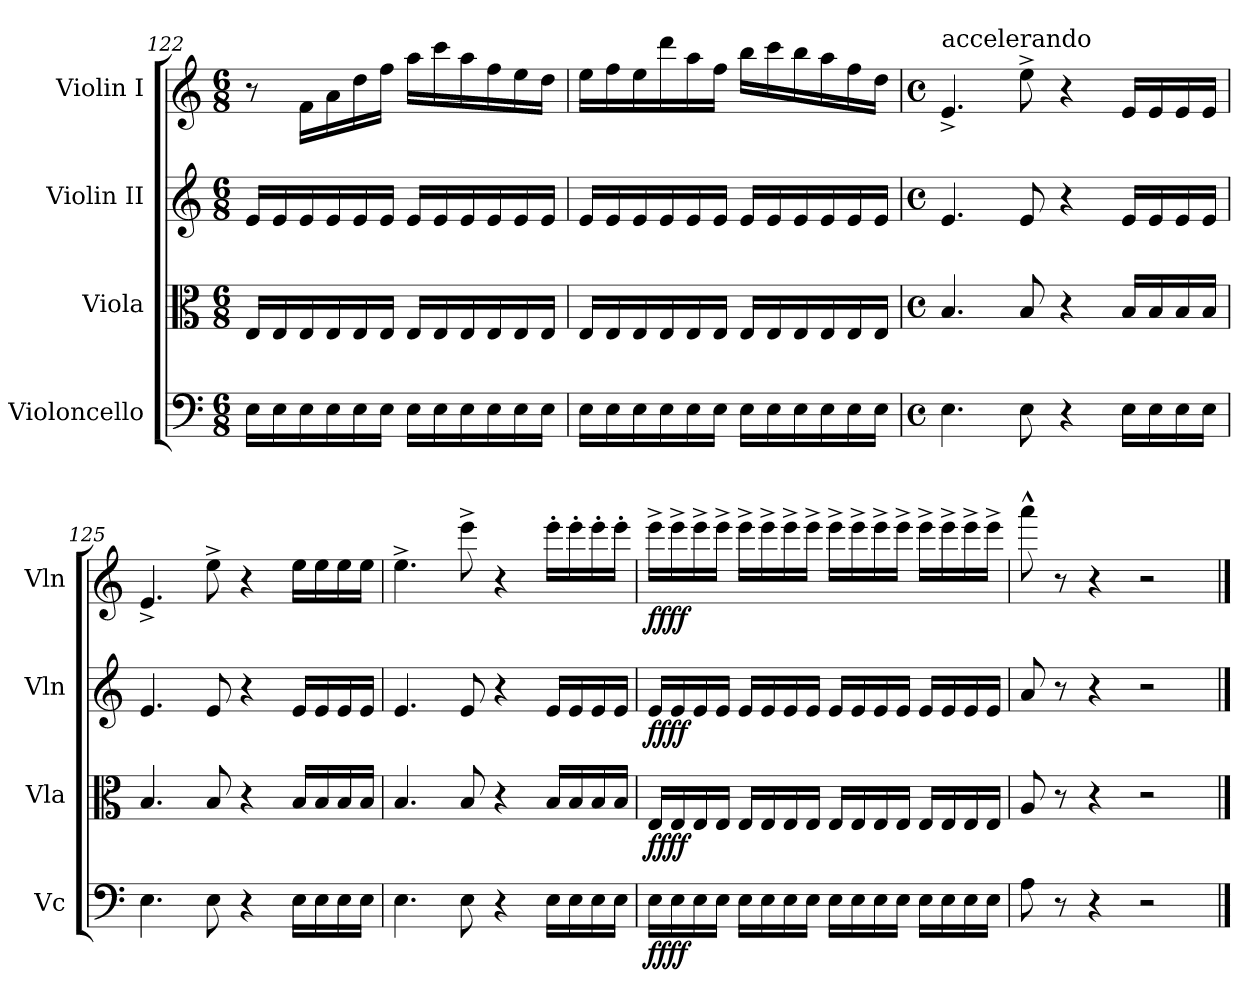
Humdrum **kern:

**kern	**dynam	**kern	**dynam	**kern	**dynam	**kern	**dynam
*part4	*part4	*part3	*part3	*part2	*part2	*part1	*part1
*staff4	*staff4	*staff3	*staff3	*staff2	*staff2	*staff1	*staff1
*I"Violoncello	*	*I"Viola	*	*I"Violin II	*	*I"Violin I	*
*I'Vc	*	*I'Vla	*	*I'Vln	*	*I'Vln	*
!!LO:LB:g=z
*clefF4	*	*clefC3	*	*clefG2	*	*clefG2	*
*k[]	*	*k[]	*	*k[]	*	*k[]	*
*M6/8	*	*M6/8	*	*M6/8	*	*M6/8	*
=122	=122	=122	=122	=122	=122	=122	=122
16E\LL	.	16E/LL	.	16e/LL	.	8r	.
16E\	.	16E/	.	16e/	.	.	.
16E\	.	16E/	.	16e/	.	16f\LL	.
16E\	.	16E/	.	16e/	.	16a\	.
16E\	.	16E/	.	16e/	.	16dd\	.
16E\JJ	.	16E/JJ	.	16e/JJ	.	16ff\JJ	.
16E\LL	.	16E/LL	.	16e/LL	.	16aa\LL	.
16E\	.	16E/	.	16e/	.	16ccc\	.
16E\	.	16E/	.	16e/	.	16aa\	.
16E\	.	16E/	.	16e/	.	16ff\	.
16E\	.	16E/	.	16e/	.	16ee\	.
16E\JJ	.	16E/JJ	.	16e/JJ	.	16dd\JJ	.
=123	=123	=123	=123	=123	=123	=123	=123
16E\LL	.	16E/LL	.	16e/LL	.	16ee\LL	.
16E\	.	16E/	.	16e/	.	16ff\	.
16E\	.	16E/	.	16e/	.	16ee\	.
16E\	.	16E/	.	16e/	.	16ddd\	.
16E\	.	16E/	.	16e/	.	16aa\	.
16E\JJ	.	16E/JJ	.	16e/JJ	.	16ff\JJ	.
16E\LL	.	16E/LL	.	16e/LL	.	16bb\LL	.
16E\	.	16E/	.	16e/	.	16ccc\	.
16E\	.	16E/	.	16e/	.	16bb\	.
16E\	.	16E/	.	16e/	.	16aa\	.
16E\	.	16E/	.	16e/	.	16ff\	.
16E\JJ	.	16E/JJ	.	16e/JJ	.	16dd\JJ	.
=124	=124	=124	=124	=124	=124	=124	=124
*M4/4	*	*M4/4	*	*M4/4	*	*M4/4	*
*met(c)	*	*met(c)	*	*met(c)	*	*met(c)	*
*	*	*	*	*	*	*MM140	*
!	!	!	!	!	!	!LO:TX:a:t=accelerando	!
4.E\	.	4.B/	.	4.e/	.	4.e^/	.
8E\	.	8B/	.	8e/	.	8ee^\	.
4r	.	4r	.	4r	.	4r	.
16E\LL	.	16B/LL	.	16e/LL	.	16e/LL	.
16E\	.	16B/	.	16e/	.	16e/	.
16E\	.	16B/	.	16e/	.	16e/	.
16E\JJ	.	16B/JJ	.	16e/JJ	.	16e/JJ	.
=125	=125	=125	=125	=125	=125	=125	=125
4.E\	.	4.B/	.	4.e/	.	4.e^/	.
8E\	.	8B/	.	8e/	.	8ee^\	.
4r	.	4r	.	4r	.	4r	.
16E\LL	.	16B/LL	.	16e/LL	.	16ee\LL	.
16E\	.	16B/	.	16e/	.	16ee\	.
16E\	.	16B/	.	16e/	.	16ee\	.
16E\JJ	.	16B/JJ	.	16e/JJ	.	16ee\JJ	.
=126	=126	=126	=126	=126	=126	=126	=126
4.E\	.	4.B/	.	4.e/	.	4.ee^\	.
8E\	.	8B/	.	8e/	.	8eee^\	.
4r	.	4r	.	4r	.	4r	.
16E\LL	.	16B/LL	.	16e/LL	.	16eee'\LL	.
16E\	.	16B/	.	16e/	.	16eee'\	.
16E\	.	16B/	.	16e/	.	16eee'\	.
16E\JJ	.	16B/JJ	.	16e/JJ	.	16eee'\JJ	.
!!LO:LB:g=z
=127	=127	=127	=127	=127	=127	=127	=127
!	!LO:DY:b	!	!LO:DY:b	!	!LO:DY:b	!	!LO:DY:b
16E\LL	ffff	16E/LL	ffff	16e/LL	ffff	16eee^\LL	ffff
16E\	.	16E/	.	16e/	.	16eee^\	.
16E\	.	16E/	.	16e/	.	16eee^\	.
16E\JJ	.	16E/JJ	.	16e/JJ	.	16eee^\JJ	.
16E\LL	.	16E/LL	.	16e/LL	.	16eee^\LL	.
16E\	.	16E/	.	16e/	.	16eee^\	.
16E\	.	16E/	.	16e/	.	16eee^\	.
16E\JJ	.	16E/JJ	.	16e/JJ	.	16eee^\JJ	.
16E\LL	.	16E/LL	.	16e/LL	.	16eee^\LL	.
16E\	.	16E/	.	16e/	.	16eee^\	.
16E\	.	16E/	.	16e/	.	16eee^\	.
16E\JJ	.	16E/JJ	.	16e/JJ	.	16eee^\JJ	.
16E\LL	.	16E/LL	.	16e/LL	.	16eee^\LL	.
16E\	.	16E/	.	16e/	.	16eee^\	.
16E\	.	16E/	.	16e/	.	16eee^\	.
16E\JJ	.	16E/JJ	.	16e/JJ	.	16eee^\JJ	.
=128	=128	=128	=128	=128	=128	=128	=128
8A\	.	8A/	.	8a/	.	8aaa^^\	.
8r	.	8r	.	8r	.	8r	.
4r	.	4r	.	4r	.	4r	.
2r	.	2r	.	2r	.	2r	.
==	==	==	==	==	==	==	==
*-	*-	*-	*-	*-	*-	*-	*-
